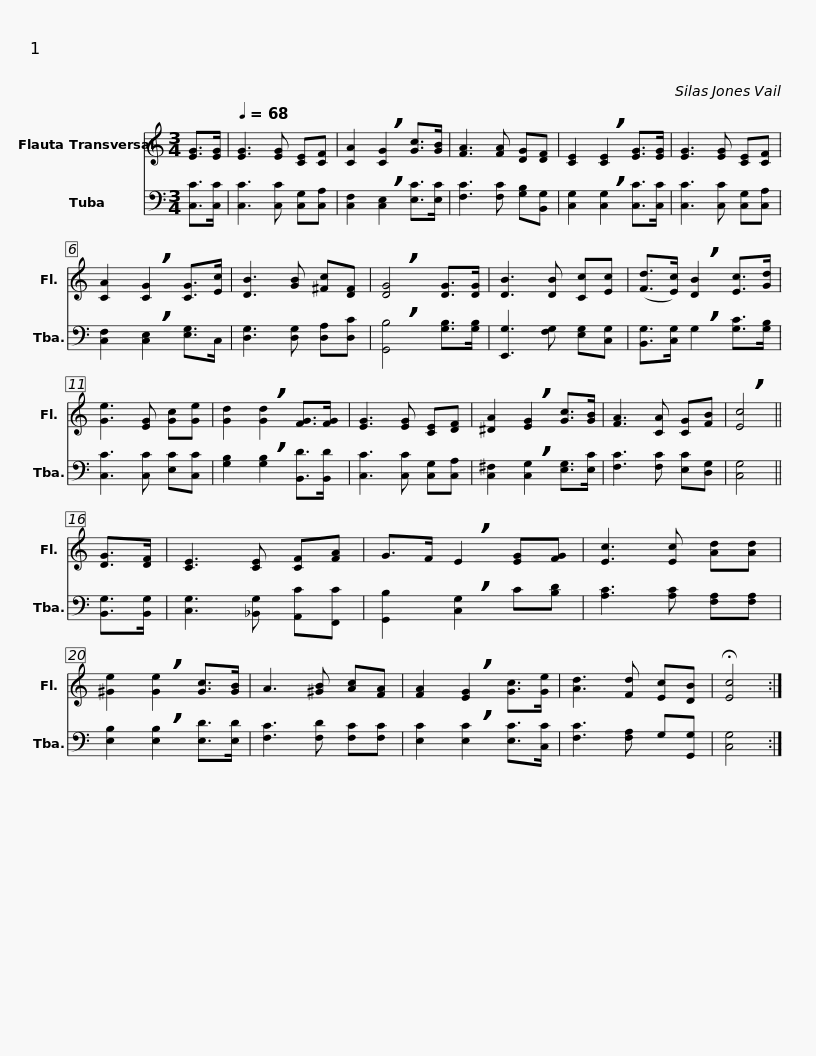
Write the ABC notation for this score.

X:1
%%score 1 2
L:1/8
M:3/4
I:linebreak $
K:C
V:1 treble
V:2 bass
V:1
 [EG]>[EG] |[Q:1/4=68] [EG]3 [EG] [CE][CF] | [CA]2 !breath![CG]2 [Gc]>[GB] | [FA]3 [FA] [DG][DF] | [CE]2 !breath![CE]2 [EG]>[EG] | %5
 [EG]3 [EG] [CE][CF] | [CA]2 !breath![CG]2 [CG]>[Ec] |$ [DB]3 [GB] [^Fc][DF] | !breath![DG]4 [DG]>[DG] | [DB]3 [DB] [Cc][Ec] | %10
 ([Fd]>[Ec]) !breath![DB]2 [Ec]>[Gd] | [Ge]3 [EG] [Gc][Ge] | [Gd]2 !breath![Gd]2 [FG]>[FG] | [EG]3 [EG] [CE][DF] |$ [^DA]2 !breath![EG]2 [Gc]>[GB] | %15
 [FA]3 [CA] [CG][FB] | !breath![Ec]4 || [DG]>[DF] | [CE]3 [CE] [CF][FA] | G>F !breath!E2 [EG][FG] | %20
 [Ec]3 [Ec] [Ad][Ad] | [^Ge]2 !breath![Ge]2 [Gc]>[GB] |$ A3 [^GB] [Ac][FA] | [FA]2 !breath![EG]2 [Gc]>[Ge] | [Ad]3 [Fd] [Ec][DB] | %25
 !fermata![Ec]4 :| %26
V:2
 [C,C]>[C,C] | [C,C]3 [C,C] [C,G,][C,A,] | [C,F,]2 !breath![C,E,]2 [E,C]>[E,C] | [F,C]3 [F,C] [G,B,][B,,G,] | [C,G,]2 !breath![C,G,]2 [C,C]>[C,C] | %5
 [C,C]3 [C,C] [C,G,][C,A,] | [C,F,]2 !breath![C,E,]2 [E,G,]>C, |$ [D,G,]3 [D,G,] [D,A,][D,C] | !breath![G,,B,]4 [G,B,]>[G,B,] | [E,,G,]3 [F,G,] [E,G,][C,G,] | %10
 [B,,G,]>[C,G,] !breath!G,2 [G,C]>[G,B,] | [C,C]3 [C,C] [E,C][C,C] | [G,B,]2 !breath![G,B,]2 [B,,D]>[B,,D] | [C,C]3 [C,C] [C,G,][C,A,] |$ [C,^F,]2 !breath![C,G,]2 [E,G,]>[E,C] | %15
 [F,C]3 [F,C] [E,C][D,G,] | [C,G,]4 || [B,,G,]>[B,,G,] | [C,G,]3 [_B,,G,] [A,,C][F,,C] | [G,,B,]2 !breath![C,G,]2 C[B,D] | %20
 [A,C]3 [A,C] [F,A,][F,A,] | [E,B,]2 !breath![E,B,]2 [E,D]>[E,D] |$ [F,C]3 [F,D] [F,C][F,C] | [E,C]2 !breath![E,C]2 [E,C]>[C,C] | [F,C]3 [F,A,] G,[G,,G,] | %25
 [C,G,]4 :| %26
